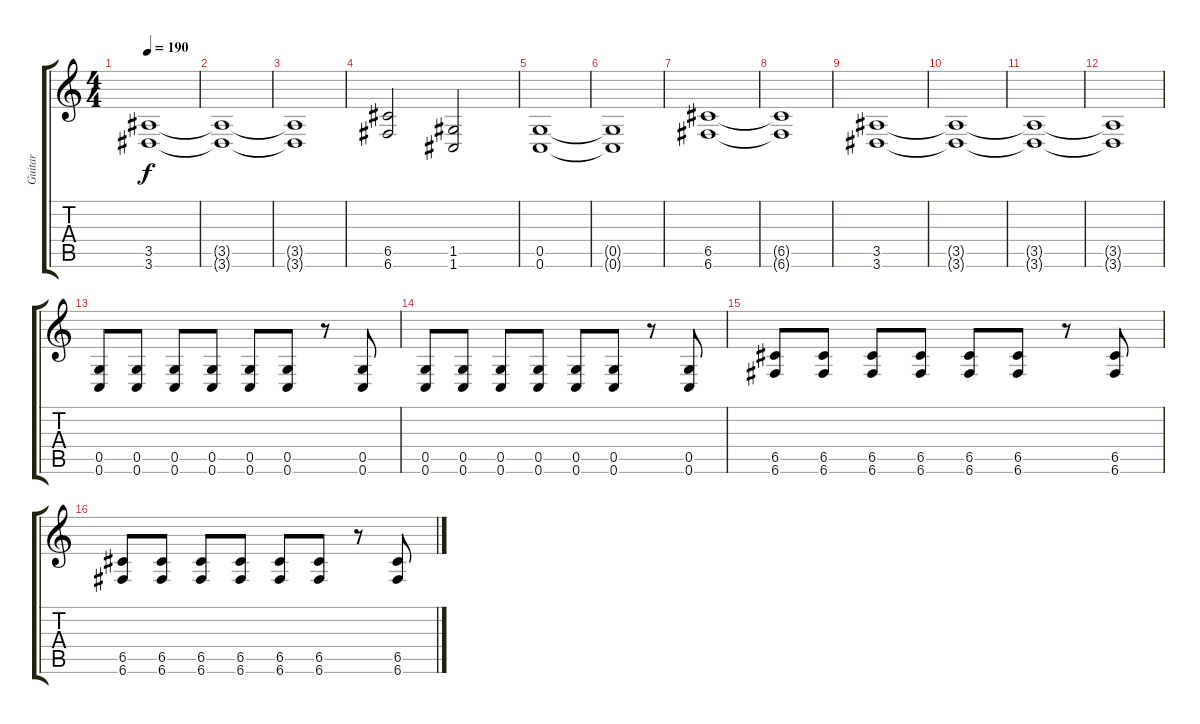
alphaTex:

\track ("Guitar" "Guitar") {instrument distortionguitar}
\staff {score tabs}
\tuning (D4 A3 F3 C3 G2 C2) {hide}
\ts (4 4)
\tempo 190
\clef g2
\ks c
(3.5 3.6).1{dy f} |
(3.5{t} 3.6{t}).1 |
(3.5{t} 3.6{t}).1 |
(6.5 6.6).2 (1.5 1.6).2 |
(0.5 0.6).1 |
(0.5{t} 0.6{t}).1 |
(6.5 6.6).1 |
(6.5{t} 6.6{t}).1 |
(3.5 3.6).1 |
(3.5{t} 3.6{t}).1 |
(3.5{t} 3.6{t}).1 |
(3.5{t} 3.6{t}).1 |
(0.5 0.6).8 (0.5 0.6).8 (0.5 0.6).8 (0.5 0.6).8 (0.5 0.6).8 (0.5 0.6).8 r.8 (0.5 0.6).8 |
(0.5 0.6).8 (0.5 0.6).8 (0.5 0.6).8 (0.5 0.6).8 (0.5 0.6).8 (0.5 0.6).8 r.8 (0.5 0.6).8 |
(6.5 6.6).8 (6.5 6.6).8 (6.5 6.6).8 (6.5 6.6).8 (6.5 6.6).8 (6.5 6.6).8 r.8 (6.5 6.6).8 |
(6.5 6.6).8 (6.5 6.6).8 (6.5 6.6).8 (6.5 6.6).8 (6.5 6.6).8 (6.5 6.6).8 r.8 (6.5 6.6).8
